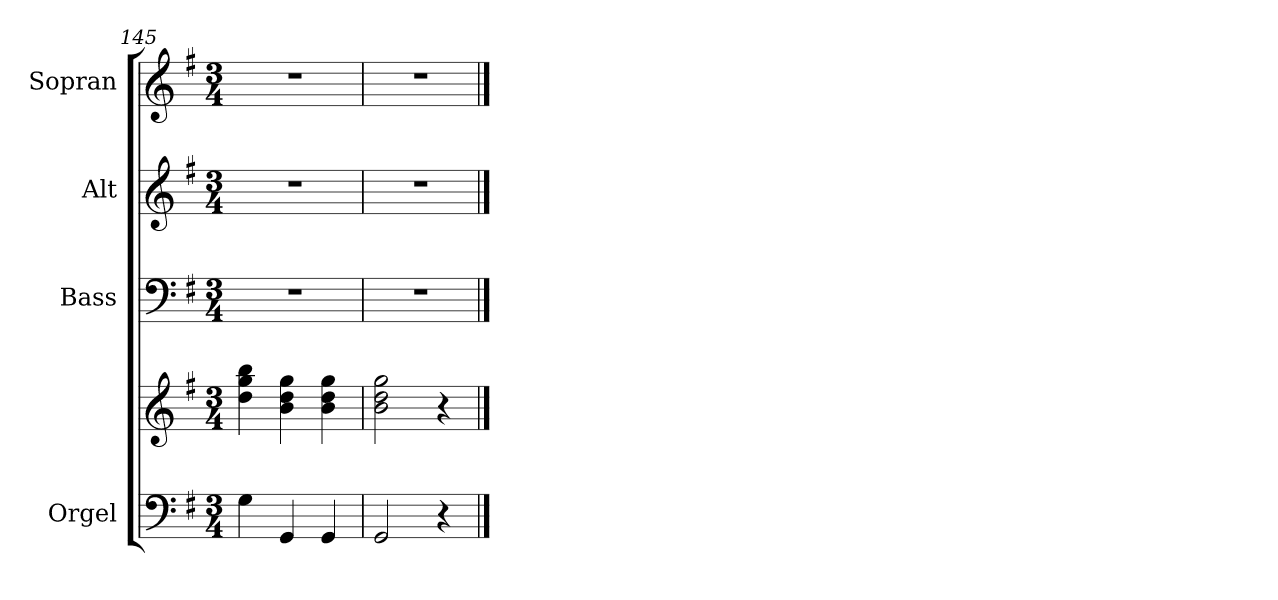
**kern	**kern	**kern	**kern	**kern
*part4	*part4	*part3	*part2	*part1
*staff5	*staff4	*staff3	*staff2	*staff1
*I"Orgel	*	*I"Bass	*I"Alt	*I"Sopran
*I'Org.	*	*I'B.	*I'A.	*I'S.
*clefF4	*clefG2	*clefF4	*clefG2	*clefG2
*k[f#]	*k[f#]	*k[f#]	*k[f#]	*k[f#]
*G:	*G:	*G:	*G:	*G:
*M3/4	*M3/4	*M3/4	*M3/4	*M3/4
=145	=145	=145	=145	=145
4G\	4dd\ 4gg\ 4bb\	2.r	2.r	2.r
4GG/	4b\ 4dd\ 4gg\	.	.	.
4GG/	4b\ 4dd\ 4gg\	.	.	.
=146	=146	=146	=146	=146
2GG/	2b\ 2dd\ 2gg\	2.r	2.r	2.r
4r	4r	.	.	.
==	==	==	==	==
*-	*-	*-	*-	*-
